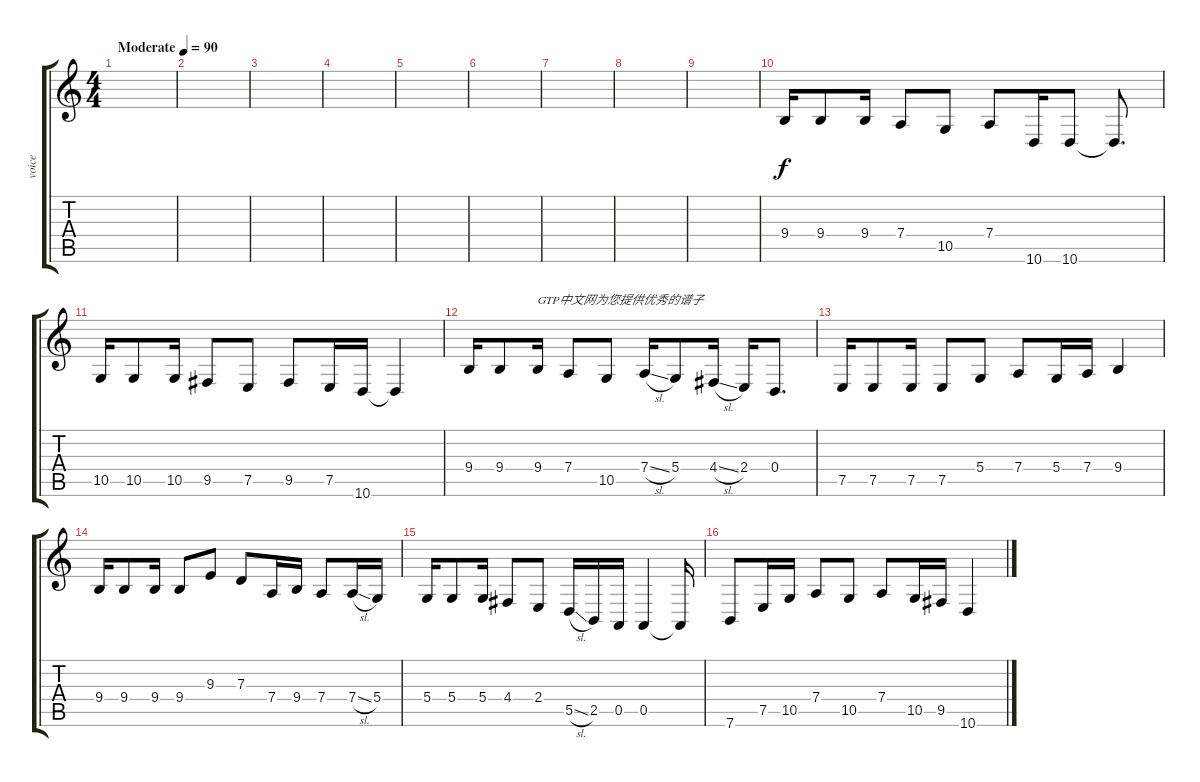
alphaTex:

\track ("voice" "voice") {instrument lead6voice}
\staff {score tabs}
\tuning (E4 B3 G3 D3 A2 E2) {hide}
\ts (4 4)
\tempo (90 "Moderate")
\clef g2
\ks c
|
|
|
|
|
|
|
|
|
9.4.16 9.4.8 9.4.16 7.4.8 10.5.8 7.4.8 10.6.16 10.6.8 10.6{t}.8{d} |
10.5.16 10.5.8 10.5.16 9.5.8 7.5.8 9.5.8 7.5.16 10.6.16 10.6{t}.4 |
9.4.16 9.4.8 9.4.16{txt "GTP中文网为您提供优秀的谱子"} 7.4.8 10.5.8 7.4{sl}.16 5.4.8 4.4{sl}.16 2.4.16 0.4.8{d} |
7.5.16 7.5.8 7.5.16 7.5.8 5.4.8 7.4.8 5.4.16 7.4.16 9.4.4 |
9.4.16 9.4.8 9.4.16 9.4.8 9.3.8 7.3.8 7.4.16 9.4.16 7.4.8 7.4{sl}.16 5.4.16 |
5.4.16 5.4.8 5.4.16 4.4.8 2.4.8 5.5{sl}.16 2.5.16 0.5.16 0.5.4 0.5{t}.16 |
7.6.8 7.5.16 10.5.16 7.4.8 10.5.8 7.4.8 10.5.16 9.5.16 10.6.4
